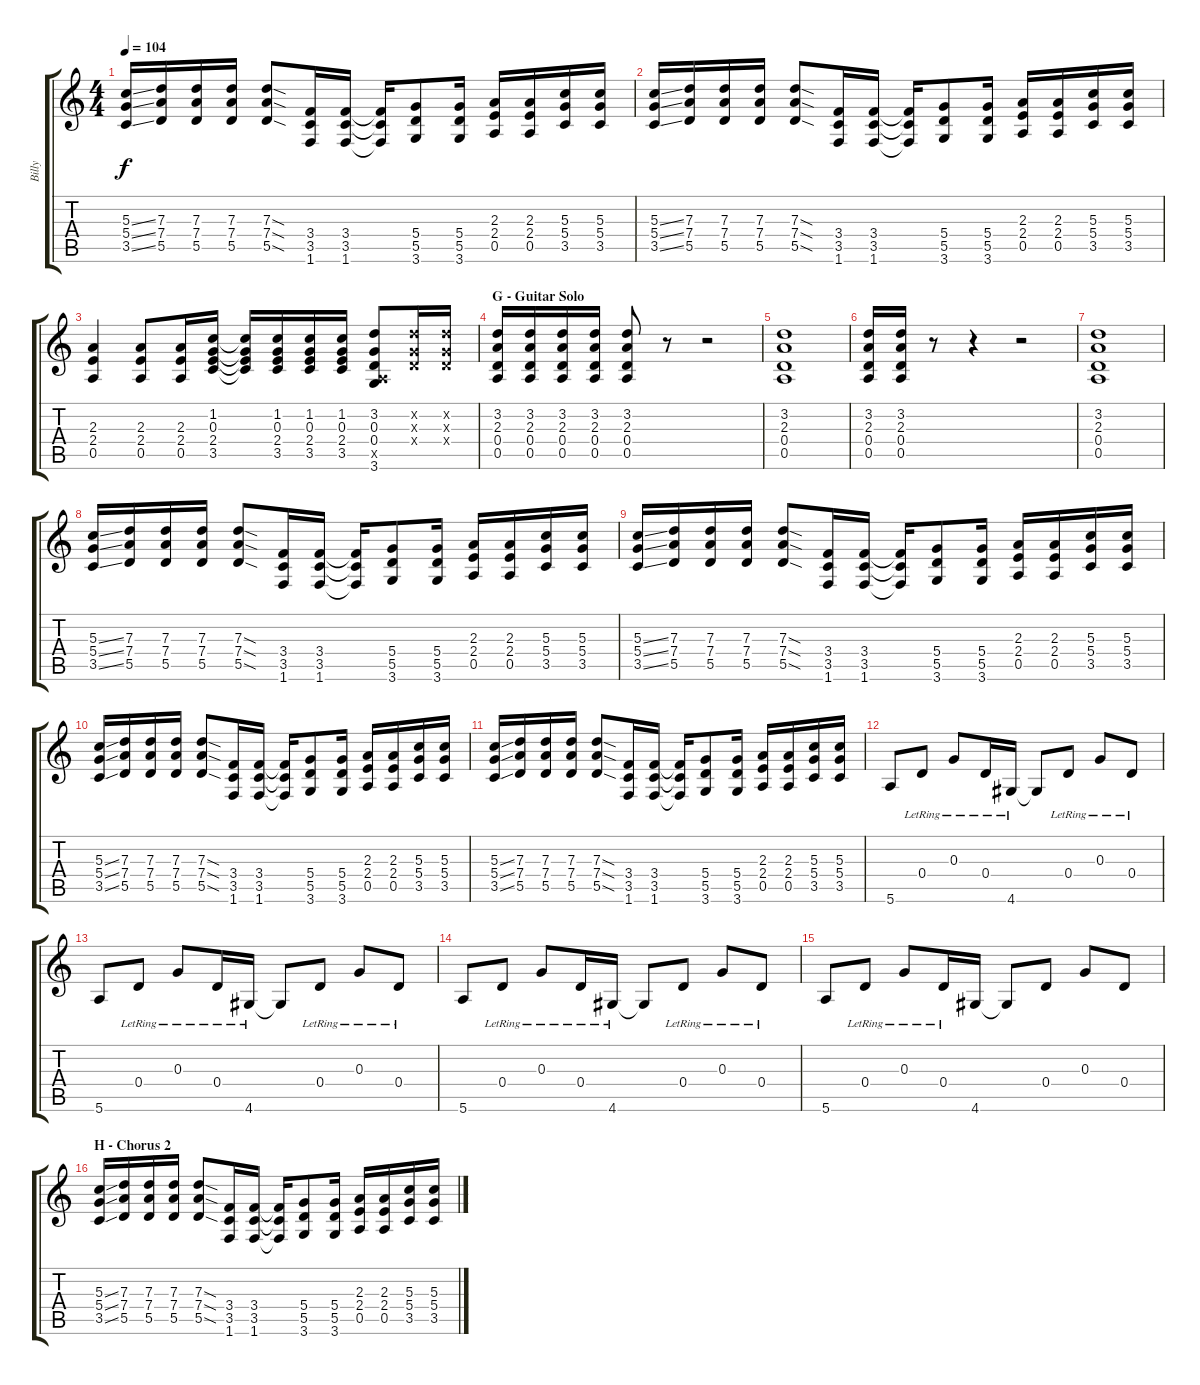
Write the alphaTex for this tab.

\track ("Billy" "Billy") {instrument overdrivenguitar}
\staff {score tabs}
\tuning (E4 B3 G3 D3 A2 E2) {hide}
\ts (4 4)
\tempo 104
\clef g2
\ks c
(5.3{ss} 5.4{ss} 3.5{ss}).16{dy f} (7.3 7.4 5.5).16 (7.3 7.4 5.5).16 (7.3 7.4 5.5).16 (7.3{sod} 7.4{sod} 5.5{sod}).8 (3.4 3.5 1.6).16 (3.4 3.5 1.6).16 (3.4{t} 3.5{t} 1.6{t}).16 (5.4 5.5 3.6).8 (5.4 5.5 3.6).16 (2.3 2.4 0.5).16 (2.3 2.4 0.5).16 (5.3 5.4 3.5).16 (5.3 5.4 3.5).16 |
(5.3{ss} 5.4{ss} 3.5{ss}).16 (7.3 7.4 5.5).16 (7.3 7.4 5.5).16 (7.3 7.4 5.5).16 (7.3{sod} 7.4{sod} 5.5{sod}).8 (3.4 3.5 1.6).16 (3.4 3.5 1.6).16 (3.4{t} 3.5{t} 1.6{t}).16 (5.4 5.5 3.6).8 (5.4 5.5 3.6).16 (2.3 2.4 0.5).16 (2.3 2.4 0.5).16 (5.3 5.4 3.5).16 (5.3 5.4 3.5).16 |
(2.3 2.4 0.5).4 (2.3 2.4 0.5).8 (2.3 2.4 0.5).16 (1.2 0.3 2.4 3.5).16 (1.2{t} 0.3{t} 2.4{t} 3.5{t}).16 (1.2 0.3 2.4 3.5).16 (1.2 0.3 2.4 3.5).16 (1.2 0.3 2.4 3.5).16 (3.2 0.3 0.4 0.5{x} 3.6).8 (3.2{x} 0.3{x} 0.4{x}).16 (3.2{x} 0.3{x} 0.4{x}).16 |
\section ("" "G - Guitar Solo")
(3.2 2.3 0.4 0.5).16 (3.2 2.3 0.4 0.5).16 (3.2 2.3 0.4 0.5).16 (3.2 2.3 0.4 0.5).16 (3.2 2.3 0.4 0.5).8 r.8 r.2 |
(3.2 2.3 0.4 0.5).1 |
(3.2 2.3 0.4 0.5).16 (3.2 2.3 0.4 0.5).16 r.8 r.4 r.2 |
(3.2 2.3 0.4 0.5).1 |
(5.3{ss} 5.4{ss} 3.5{ss}).16 (7.3 7.4 5.5).16 (7.3 7.4 5.5).16 (7.3 7.4 5.5).16 (7.3{sod} 7.4{sod} 5.5{sod}).8 (3.4 3.5 1.6).16 (3.4 3.5 1.6).16 (3.4{t} 3.5{t} 1.6{t}).16 (5.4 5.5 3.6).8 (5.4 5.5 3.6).16 (2.3 2.4 0.5).16 (2.3 2.4 0.5).16 (5.3 5.4 3.5).16 (5.3 5.4 3.5).16 |
(5.3{ss} 5.4{ss} 3.5{ss}).16 (7.3 7.4 5.5).16 (7.3 7.4 5.5).16 (7.3 7.4 5.5).16 (7.3{sod} 7.4{sod} 5.5{sod}).8 (3.4 3.5 1.6).16 (3.4 3.5 1.6).16 (3.4{t} 3.5{t} 1.6{t}).16 (5.4 5.5 3.6).8 (5.4 5.5 3.6).16 (2.3 2.4 0.5).16 (2.3 2.4 0.5).16 (5.3 5.4 3.5).16 (5.3 5.4 3.5).16 |
(5.3{ss} 5.4{ss} 3.5{ss}).16 (7.3 7.4 5.5).16 (7.3 7.4 5.5).16 (7.3 7.4 5.5).16 (7.3{sod} 7.4{sod} 5.5{sod}).8 (3.4 3.5 1.6).16 (3.4 3.5 1.6).16 (3.4{t} 3.5{t} 1.6{t}).16 (5.4 5.5 3.6).8 (5.4 5.5 3.6).16 (2.3 2.4 0.5).16 (2.3 2.4 0.5).16 (5.3 5.4 3.5).16 (5.3 5.4 3.5).16 |
(5.3{ss} 5.4{ss} 3.5{ss}).16 (7.3 7.4 5.5).16 (7.3 7.4 5.5).16 (7.3 7.4 5.5).16 (7.3{sod} 7.4{sod} 5.5{sod}).8 (3.4 3.5 1.6).16 (3.4 3.5 1.6).16 (3.4{t} 3.5{t} 1.6{t}).16 (5.4 5.5 3.6).8 (5.4 5.5 3.6).16 (2.3 2.4 0.5).16 (2.3 2.4 0.5).16 (5.3 5.4 3.5).16 (5.3 5.4 3.5).16 |
5.6.8 0.4{lr}.8 0.3{lr}.8 0.4{lr}.16 4.6{lr}.16 4.6{t}.8 0.4{lr}.8 0.3{lr}.8 0.4{lr}.8 |
5.6.8 0.4{lr}.8 0.3{lr}.8 0.4{lr}.16 4.6{lr}.16 4.6{t}.8 0.4{lr}.8 0.3{lr}.8 0.4{lr}.8 |
5.6.8 0.4{lr}.8 0.3{lr}.8 0.4{lr}.16 4.6{lr}.16 4.6{t}.8 0.4{lr}.8 0.3{lr}.8 0.4{lr}.8 |
5.6.8 0.4{lr}.8 0.3{lr}.8 0.4{lr}.16 4.6.16 4.6{t}.8 0.4.8 0.3.8 0.4.8 |
\section ("" "H - Chorus 2")
(5.3{ss} 5.4{ss} 3.5{ss}).16{volume 13 balance 2} (7.3 7.4 5.5).16 (7.3 7.4 5.5).16 (7.3 7.4 5.5).16 (7.3{sod} 7.4{sod} 5.5{sod}).8 (3.4 3.5 1.6).16 (3.4 3.5 1.6).16 (3.4{t} 3.5{t} 1.6{t}).16 (5.4 5.5 3.6).8 (5.4 5.5 3.6).16 (2.3 2.4 0.5).16 (2.3 2.4 0.5).16 (5.3 5.4 3.5).16 (5.3 5.4 3.5).16
